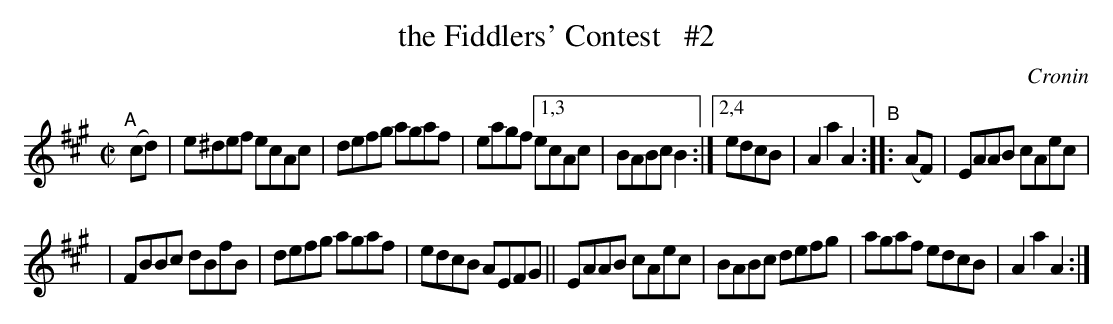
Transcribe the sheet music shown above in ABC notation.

X:1
T: the Fiddlers' Contest   #2
O: Cronin
M: C|
L: 1/8
K: A
"^A"[|] (cd) \
| e^def ecAc | defg agaf | eagf \
[1,3 ecAc | BABc B2 :|\
[2,4 edcB | A2a2 A2 \
"^B":: (AF) | EAAB cAec |
|  FBBc dBfB | defg agaf | edcB AEFG \
|| EAAB cAec | BABc defg | agaf edcB | A2a2 A2 :|
